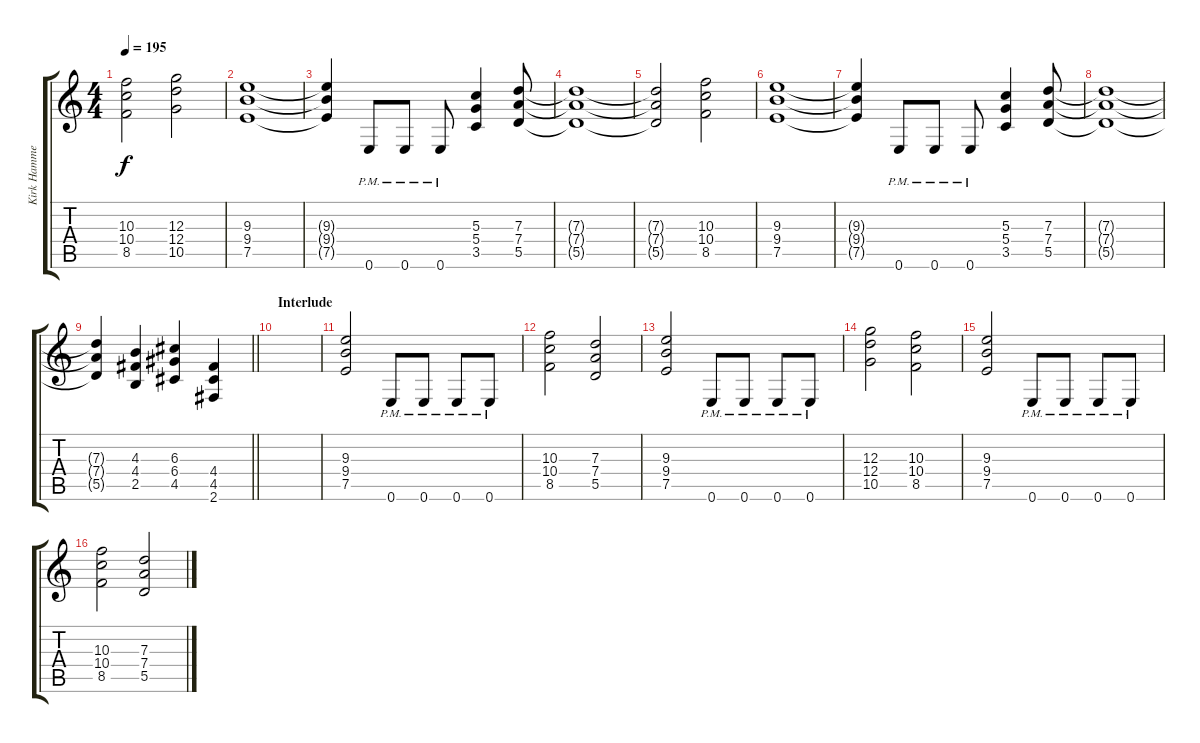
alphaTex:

\track ("Kirk Hammett Rhythm" "Kirk Hamme") {instrument distortionguitar}
\staff {score tabs}
\tuning (E4 B3 G3 D3 A2 E2) {hide}
\ts (4 4)
\tempo 195
\clef g2
\ks c
(10.3 10.4 8.5).2{dy f} (12.3 12.4 10.5).2 |
(9.3 9.4 7.5).1 |
(9.3{t} 9.4{t} 7.5{t}).4 0.6{pm}.8 0.6{pm}.8 0.6{pm}.8 (5.3 5.4 3.5).4 (7.3 7.4 5.5).8 |
(7.3{t} 7.4{t} 5.5{t}).1 |
(7.3{t} 7.4{t} 5.5{t}).2 (10.3 10.4 8.5).2 |
(9.3 9.4 7.5).1 |
(9.3{t} 9.4{t} 7.5{t}).4 0.6{pm}.8 0.6{pm}.8 0.6{pm}.8 (5.3 5.4 3.5).4 (7.3 7.4 5.5).8 |
(7.3{t} 7.4{t} 5.5{t}).1 |
\barLineRight lightlight
(7.3{t} 7.4{t} 5.5{t}).4 (4.3 4.4 2.5).4 (6.3 6.4 4.5).4 (4.4 4.5 2.6).4 |
\section ("" "Interlude")
|
(9.3 9.4 7.5).2 0.6{pm}.8 0.6{pm}.8 0.6{pm}.8 0.6{pm}.8 |
(10.3 10.4 8.5).2 (7.3 7.4 5.5).2 |
(9.3 9.4 7.5).2 0.6{pm}.8 0.6{pm}.8 0.6{pm}.8 0.6{pm}.8 |
(12.3 12.4 10.5).2 (10.3 10.4 8.5).2 |
(9.3 9.4 7.5).2 0.6{pm}.8 0.6{pm}.8 0.6{pm}.8 0.6{pm}.8 |
(10.3 10.4 8.5).2 (7.3 7.4 5.5).2
